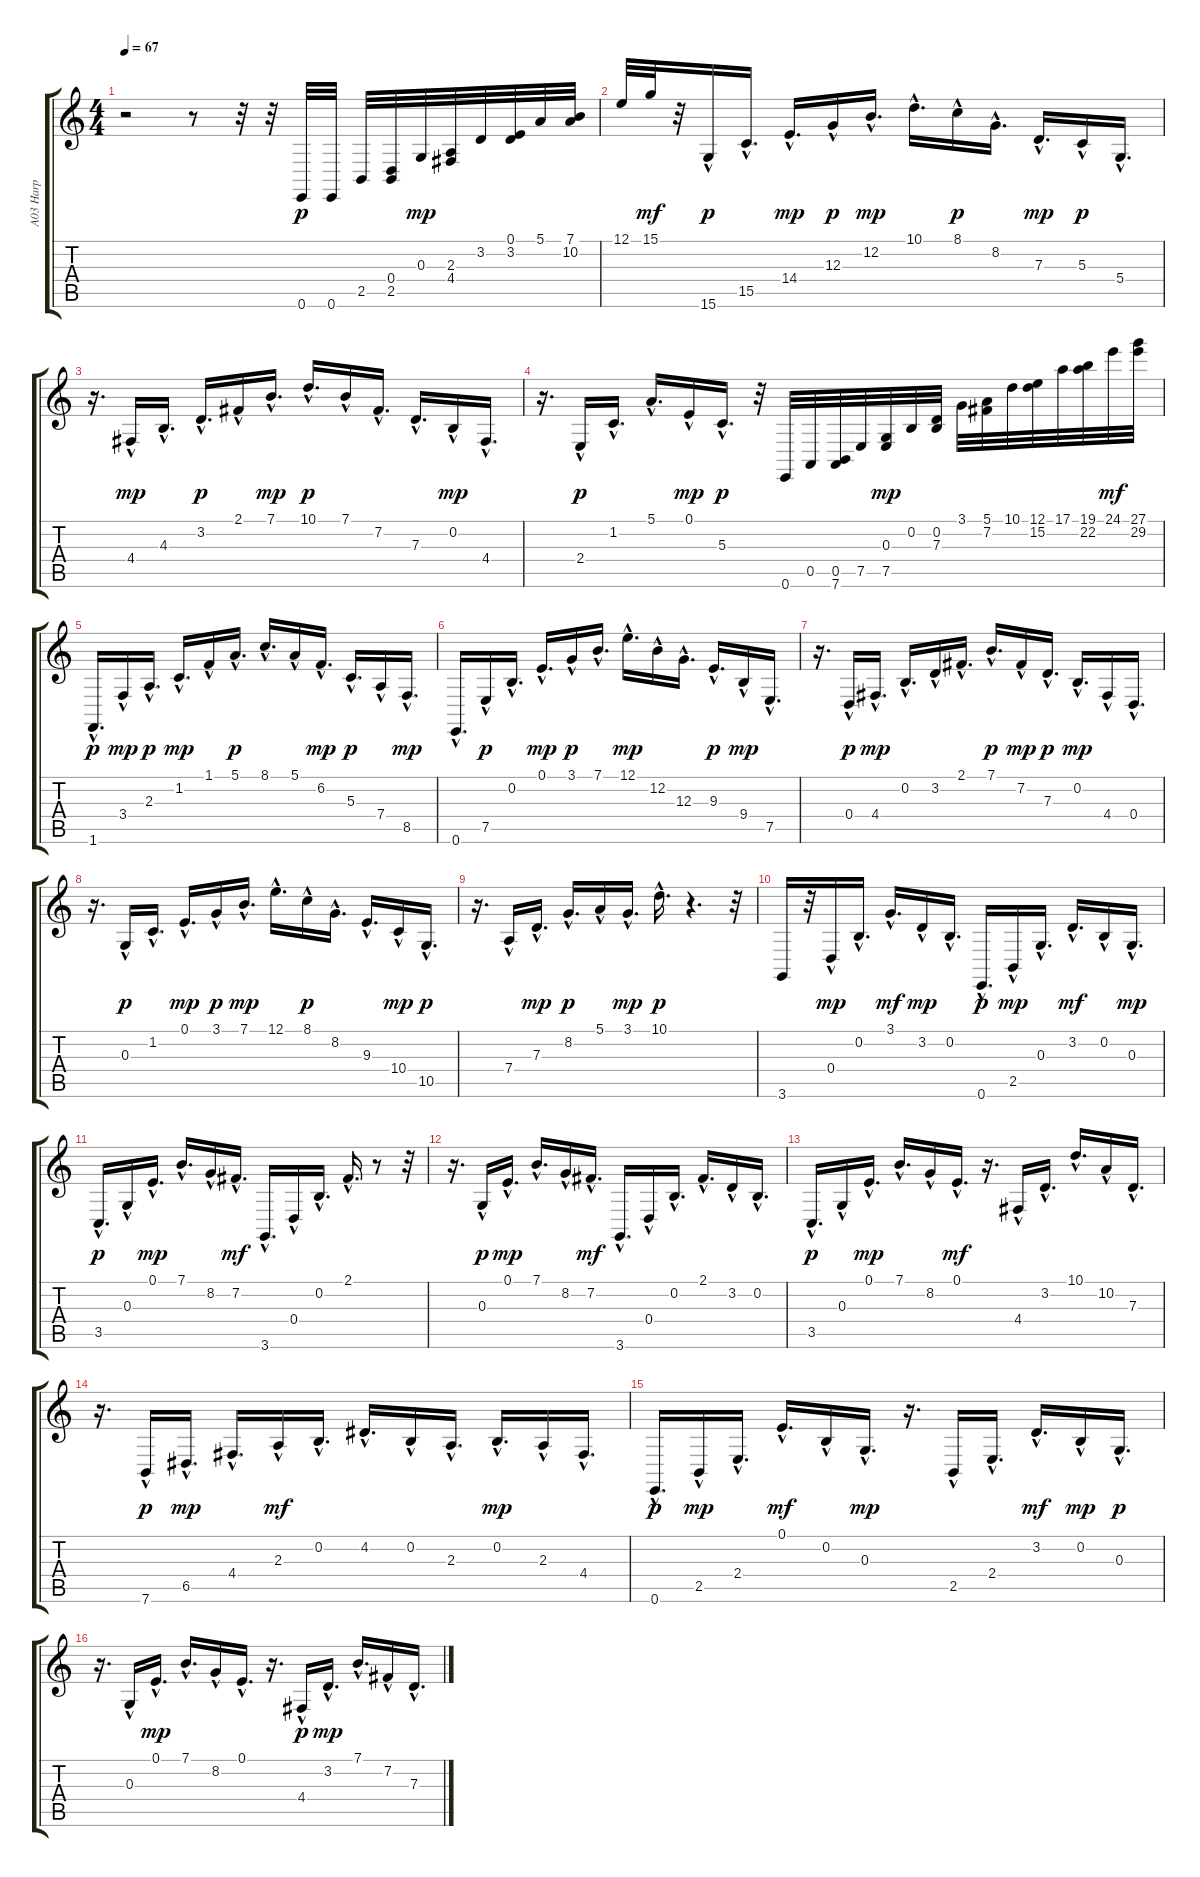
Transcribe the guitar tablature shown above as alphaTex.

\track ("A03 Harp" "A03 Harp") {instrument orchestralharp}
\staff {score tabs}
\tuning (E4 B3 G3 D3 A2 E2) {hide}
\ts (4 4)
\tempo 67
\clef g2
\ks c
r.2{dy mp} r.8 r.32 r.32 0.6.32{dy p} 0.6.32 2.5.32 (0.4 2.5).32 0.3.32{dy mp} (2.3 4.4).32 3.2.32 (0.1 3.2).32 5.1.32 (7.1 10.2).32 |
12.1.32 15.1.32{dy mf} r.32 15.6{hac}.16{dy p} 15.5{hac}.16{d} 14.4{hac}.16{d dy mp} 12.3{hac}.16{dy p} 12.2{hac}.16{d dy mp} 10.1{hac}.16{d} 8.1{hac}.16{dy p} 8.2{hac}.16{d} 7.3{hac}.16{d dy mp} 5.3{hac}.16{dy p} 5.4{hac}.16{d} |
r.16{d} 4.4{hac}.16{dy mp} 4.3{hac}.16{d} 3.2{hac}.16{d dy p} 2.1{hac}.16 7.1{hac}.16{d dy mp} 10.1{hac}.16{d dy p} 7.1{hac}.16 7.2{hac}.16{d} 7.3{hac}.16{d} 0.2{hac}.16{dy mp} 4.4{hac}.16{d} |
r.16{d} 2.4{hac}.16{dy p} 1.2{hac}.16{d} 5.1{hac}.16{d} 0.1{hac}.16{dy mp} 5.3{hac}.16{d dy p} r.32 0.6.32 0.5.32 (0.5 7.6).32 7.5.32 (0.3 7.5).32{dy mp} 0.2.32 (0.2 7.3).32 3.1.32 (5.1 7.2).32 10.1.32 (12.1 15.2).32 17.1.32 (19.1 22.2).32 24.1.32{dy mf} (27.1 29.2).32 |
1.6{hac}.16{d dy p} 3.4{hac}.16{dy mp} 2.3{hac}.16{d dy p} 1.2{hac}.16{d dy mp} 1.1{hac}.16 5.1{hac}.16{d dy p} 8.1{hac}.16{d} 5.1{hac}.16 6.2{hac}.16{d dy mp} 5.3{hac}.16{d dy p} 7.4{hac}.16 8.5{hac}.16{d dy mp} |
0.6{hac}.16{d} 7.5{hac}.16{dy p} 0.2{hac}.16{d} 0.1{hac}.16{d dy mp} 3.1{hac}.16{dy p} 7.1{hac}.16{d} 12.1{hac}.16{d dy mp} 12.2{hac}.16 12.3{hac}.16{d} 9.3{hac}.16{d dy p} 9.4{hac}.16{dy mp} 7.5{hac}.16{d} |
r.16{d} 0.4{hac}.16{dy p} 4.4{hac}.16{d dy mp} 0.2{hac}.16{d} 3.2{hac}.16 2.1{hac}.16{d} 7.1{hac}.16{d dy p} 7.2{hac}.16{dy mp} 7.3{hac}.16{d dy p} 0.2{hac}.16{d dy mp} 4.4{hac}.16 0.4{hac}.16{d} |
r.16{d} 0.3{hac}.16{dy p} 1.2{hac}.16{d} 0.1{hac}.16{d dy mp} 3.1{hac}.16{dy p} 7.1{hac}.16{d dy mp} 12.1{hac}.16{d} 8.1{hac}.16{dy p} 8.2{hac}.16{d} 9.3{hac}.16{d} 10.4{hac}.16{dy mp} 10.5{hac}.16{d dy p} |
r.16{d} 7.4{hac}.16 7.3{hac}.16{d dy mp} 8.2{hac}.16{d dy p} 5.1{hac}.16 3.1{hac}.16{d dy mp} 10.1{hac}.16{d dy p} r.4{d} r.32 |
3.6.16 r.32 0.4{hac}.16{dy mp} 0.2{hac}.16{d} 3.1{hac}.16{d dy mf} 3.2{hac}.16{dy mp} 0.2{hac}.16{d} 0.6{hac}.16{d dy p} 2.5{hac}.16{dy mp} 0.3{hac}.16{d} 3.2{hac}.16{d dy mf} 0.2{hac}.16 0.3{hac}.16{d dy mp} |
3.5{hac}.16{d dy p} 0.3{hac}.16 0.1{hac}.16{d dy mp} 7.1{hac}.16{d} 8.2{hac}.16 7.2{hac}.16{d dy mf} 3.6{hac}.16{d} 0.4{hac}.16 0.2{hac}.16{d} 2.1{hac}.16{d} r.8 r.32 |
r.16{d} 0.3{hac}.16{dy p} 0.1{hac}.16{d dy mp} 7.1{hac}.16{d} 8.2{hac}.16 7.2{hac}.16{d dy mf} 3.6{hac}.16{d} 0.4{hac}.16 0.2{hac}.16{d} 2.1{hac}.16{d} 3.2{hac}.16 0.2{hac}.16{d} |
3.5{hac}.16{d dy p} 0.3{hac}.16 0.1{hac}.16{d dy mp} 7.1{hac}.16{d} 8.2{hac}.16 0.1{hac}.16{d dy mf} r.16{d} 4.4{hac}.16 3.2{hac}.16{d} 10.1{hac}.16{d} 10.2{hac}.16 7.3{hac}.16{d} |
r.16{d} 7.6{hac}.16{dy p} 6.5{hac}.16{d dy mp} 4.4{hac}.16{d} 2.3{hac}.16{dy mf} 0.2{hac}.16{d} 4.2{hac}.16{d} 0.2{hac}.16 2.3{hac}.16{d} 0.2{hac}.16{d dy mp} 2.3{hac}.16 4.4{hac}.16{d} |
0.6{hac}.16{d dy p} 2.5{hac}.16{dy mp} 2.4{hac}.16{d} 0.1{hac}.16{d dy mf} 0.2{hac}.16 0.3{hac}.16{d dy mp} r.16{d} 2.5{hac}.16 2.4{hac}.16{d} 3.2{hac}.16{d dy mf} 0.2{hac}.16{dy mp} 0.3{hac}.16{d dy p} |
r.16{d} 0.3{hac}.16 0.1{hac}.16{d dy mp} 7.1{hac}.16{d} 8.2{hac}.16 0.1{hac}.16{d} r.16{d} 4.4{hac}.16{dy p} 3.2{hac}.16{d dy mp} 7.1{hac}.16{d} 7.2{hac}.16 7.3{hac}.16{d}
